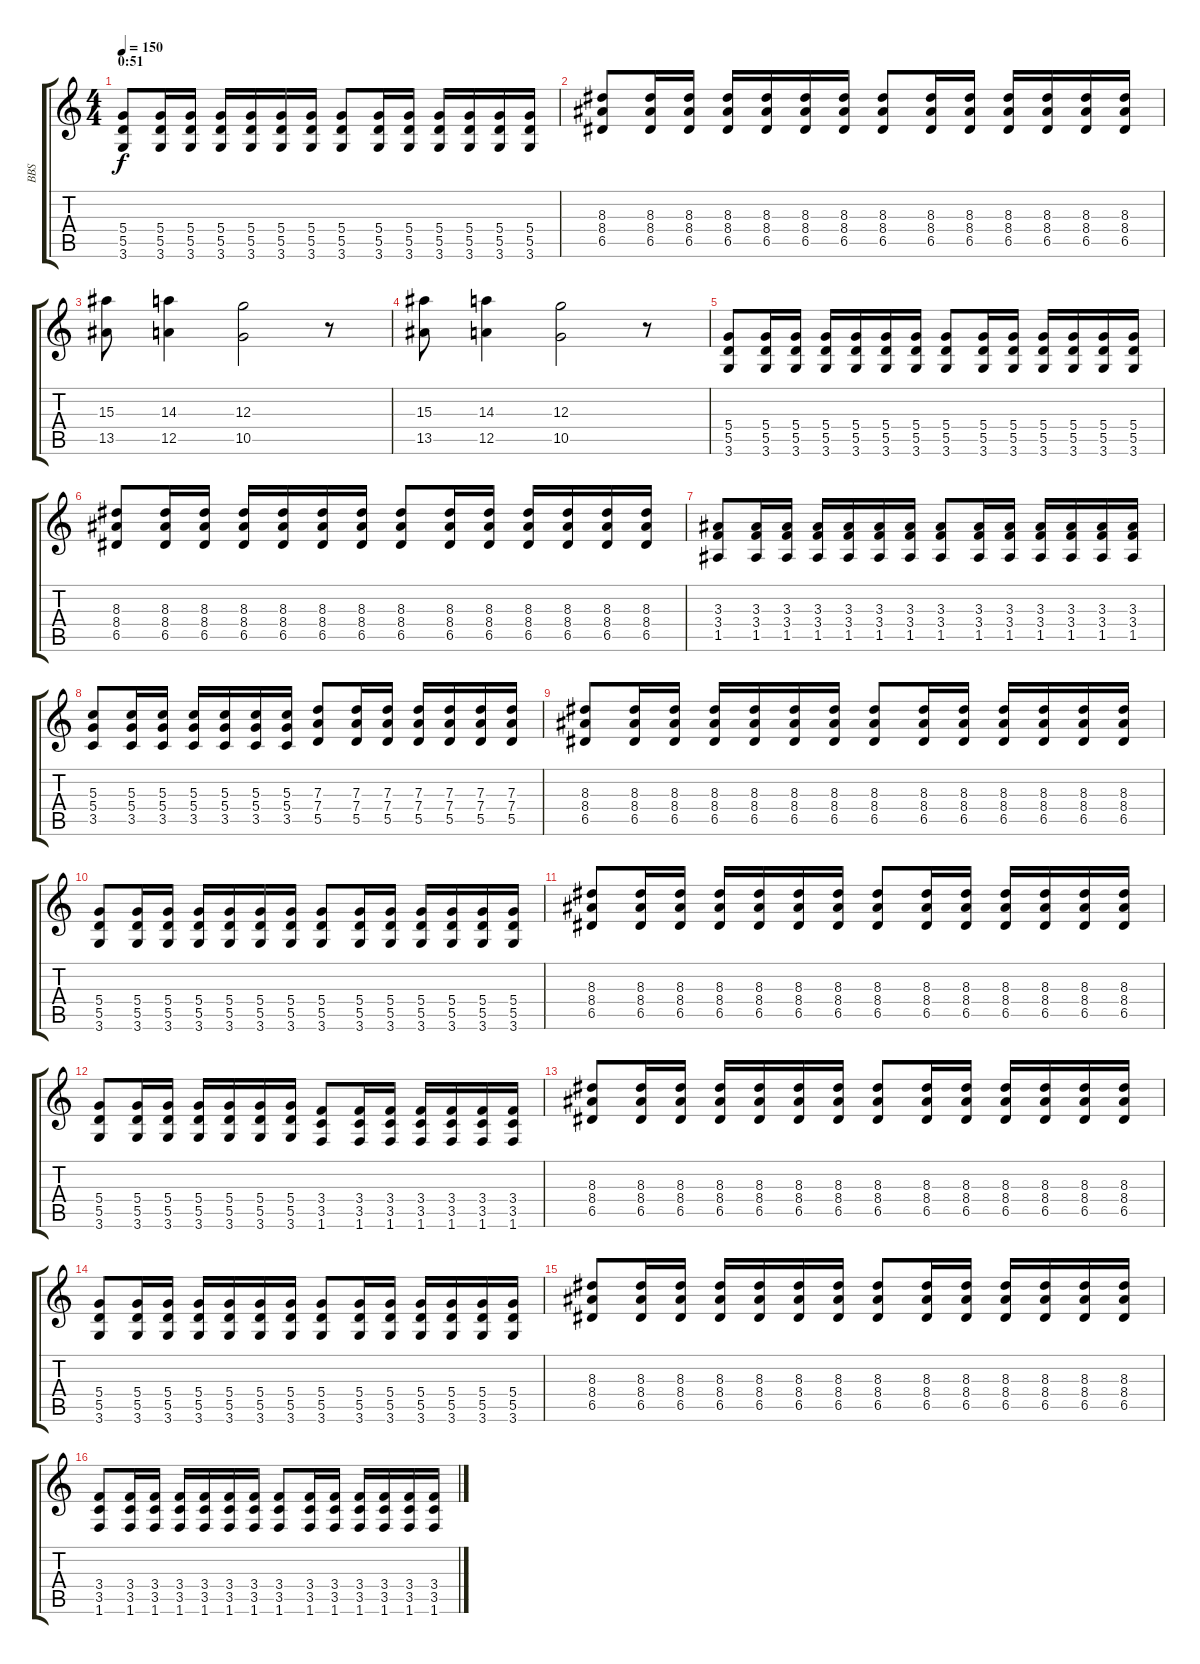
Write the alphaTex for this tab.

\track ("BBS" "BBS") {instrument distortionguitar}
\staff {score tabs}
\tuning (E4 B3 G3 D3 A2 E2) {hide}
\ts (4 4)
\section ("" "0:51")
\tempo 150
\clef g2
\ks c
(5.4 5.5 3.6).8{dy f} (5.4 5.5 3.6).16 (5.4 5.5 3.6).16 (5.4 5.5 3.6).16 (5.4 5.5 3.6).16 (5.4 5.5 3.6).16 (5.4 5.5 3.6).16 (5.4 5.5 3.6).8 (5.4 5.5 3.6).16 (5.4 5.5 3.6).16 (5.4 5.5 3.6).16 (5.4 5.5 3.6).16 (5.4 5.5 3.6).16 (5.4 5.5 3.6).16 |
(8.3 8.4 6.5).8 (8.3 8.4 6.5).16 (8.3 8.4 6.5).16 (8.3 8.4 6.5).16 (8.3 8.4 6.5).16 (8.3 8.4 6.5).16 (8.3 8.4 6.5).16 (8.3 8.4 6.5).8 (8.3 8.4 6.5).16 (8.3 8.4 6.5).16 (8.3 8.4 6.5).16 (8.3 8.4 6.5).16 (8.3 8.4 6.5).16 (8.3 8.4 6.5).16 |
(15.3 13.5).8 (14.3 12.5).4 (12.3 10.5).2 r.8 |
(15.3 13.5).8 (14.3 12.5).4 (12.3 10.5).2 r.8 |
(5.4 5.5 3.6).8 (5.4 5.5 3.6).16 (5.4 5.5 3.6).16 (5.4 5.5 3.6).16 (5.4 5.5 3.6).16 (5.4 5.5 3.6).16 (5.4 5.5 3.6).16 (5.4 5.5 3.6).8 (5.4 5.5 3.6).16 (5.4 5.5 3.6).16 (5.4 5.5 3.6).16 (5.4 5.5 3.6).16 (5.4 5.5 3.6).16 (5.4 5.5 3.6).16 |
(8.3 8.4 6.5).8 (8.3 8.4 6.5).16 (8.3 8.4 6.5).16 (8.3 8.4 6.5).16 (8.3 8.4 6.5).16 (8.3 8.4 6.5).16 (8.3 8.4 6.5).16 (8.3 8.4 6.5).8 (8.3 8.4 6.5).16 (8.3 8.4 6.5).16 (8.3 8.4 6.5).16 (8.3 8.4 6.5).16 (8.3 8.4 6.5).16 (8.3 8.4 6.5).16 |
(3.3 3.4 1.5).8 (3.3 3.4 1.5).16 (3.3 3.4 1.5).16 (3.3 3.4 1.5).16 (3.3 3.4 1.5).16 (3.3 3.4 1.5).16 (3.3 3.4 1.5).16 (3.3 3.4 1.5).8 (3.3 3.4 1.5).16 (3.3 3.4 1.5).16 (3.3 3.4 1.5).16 (3.3 3.4 1.5).16 (3.3 3.4 1.5).16 (3.3 3.4 1.5).16 |
(5.3 5.4 3.5).8 (5.3 5.4 3.5).16 (5.3 5.4 3.5).16 (5.3 5.4 3.5).16 (5.3 5.4 3.5).16 (5.3 5.4 3.5).16 (5.3 5.4 3.5).16 (7.3 7.4 5.5).8 (7.3 7.4 5.5).16 (7.3 7.4 5.5).16 (7.3 7.4 5.5).16 (7.3 7.4 5.5).16 (7.3 7.4 5.5).16 (7.3 7.4 5.5).16 |
(8.3 8.4 6.5).8 (8.3 8.4 6.5).16 (8.3 8.4 6.5).16 (8.3 8.4 6.5).16 (8.3 8.4 6.5).16 (8.3 8.4 6.5).16 (8.3 8.4 6.5).16 (8.3 8.4 6.5).8 (8.3 8.4 6.5).16 (8.3 8.4 6.5).16 (8.3 8.4 6.5).16 (8.3 8.4 6.5).16 (8.3 8.4 6.5).16 (8.3 8.4 6.5).16 |
(5.4 5.5 3.6).8 (5.4 5.5 3.6).16 (5.4 5.5 3.6).16 (5.4 5.5 3.6).16 (5.4 5.5 3.6).16 (5.4 5.5 3.6).16 (5.4 5.5 3.6).16 (5.4 5.5 3.6).8 (5.4 5.5 3.6).16 (5.4 5.5 3.6).16 (5.4 5.5 3.6).16 (5.4 5.5 3.6).16 (5.4 5.5 3.6).16 (5.4 5.5 3.6).16 |
(8.3 8.4 6.5).8 (8.3 8.4 6.5).16 (8.3 8.4 6.5).16 (8.3 8.4 6.5).16 (8.3 8.4 6.5).16 (8.3 8.4 6.5).16 (8.3 8.4 6.5).16 (8.3 8.4 6.5).8 (8.3 8.4 6.5).16 (8.3 8.4 6.5).16 (8.3 8.4 6.5).16 (8.3 8.4 6.5).16 (8.3 8.4 6.5).16 (8.3 8.4 6.5).16 |
(5.4 5.5 3.6).8 (5.4 5.5 3.6).16 (5.4 5.5 3.6).16 (5.4 5.5 3.6).16 (5.4 5.5 3.6).16 (5.4 5.5 3.6).16 (5.4 5.5 3.6).16 (3.4 3.5 1.6).8 (3.4 3.5 1.6).16 (3.4 3.5 1.6).16 (3.4 3.5 1.6).16 (3.4 3.5 1.6).16 (3.4 3.5 1.6).16 (3.4 3.5 1.6).16 |
(8.3 8.4 6.5).8 (8.3 8.4 6.5).16 (8.3 8.4 6.5).16 (8.3 8.4 6.5).16 (8.3 8.4 6.5).16 (8.3 8.4 6.5).16 (8.3 8.4 6.5).16 (8.3 8.4 6.5).8 (8.3 8.4 6.5).16 (8.3 8.4 6.5).16 (8.3 8.4 6.5).16 (8.3 8.4 6.5).16 (8.3 8.4 6.5).16 (8.3 8.4 6.5).16 |
(5.4 5.5 3.6).8 (5.4 5.5 3.6).16 (5.4 5.5 3.6).16 (5.4 5.5 3.6).16 (5.4 5.5 3.6).16 (5.4 5.5 3.6).16 (5.4 5.5 3.6).16 (5.4 5.5 3.6).8 (5.4 5.5 3.6).16 (5.4 5.5 3.6).16 (5.4 5.5 3.6).16 (5.4 5.5 3.6).16 (5.4 5.5 3.6).16 (5.4 5.5 3.6).16 |
(8.3 8.4 6.5).8 (8.3 8.4 6.5).16 (8.3 8.4 6.5).16 (8.3 8.4 6.5).16 (8.3 8.4 6.5).16 (8.3 8.4 6.5).16 (8.3 8.4 6.5).16 (8.3 8.4 6.5).8 (8.3 8.4 6.5).16 (8.3 8.4 6.5).16 (8.3 8.4 6.5).16 (8.3 8.4 6.5).16 (8.3 8.4 6.5).16 (8.3 8.4 6.5).16 |
(3.4 3.5 1.6).8 (3.4 3.5 1.6).16 (3.4 3.5 1.6).16 (3.4 3.5 1.6).16 (3.4 3.5 1.6).16 (3.4 3.5 1.6).16 (3.4 3.5 1.6).16 (3.4 3.5 1.6).8 (3.4 3.5 1.6).16 (3.4 3.5 1.6).16 (3.4 3.5 1.6).16 (3.4 3.5 1.6).16 (3.4 3.5 1.6).16 (3.4 3.5 1.6).16
